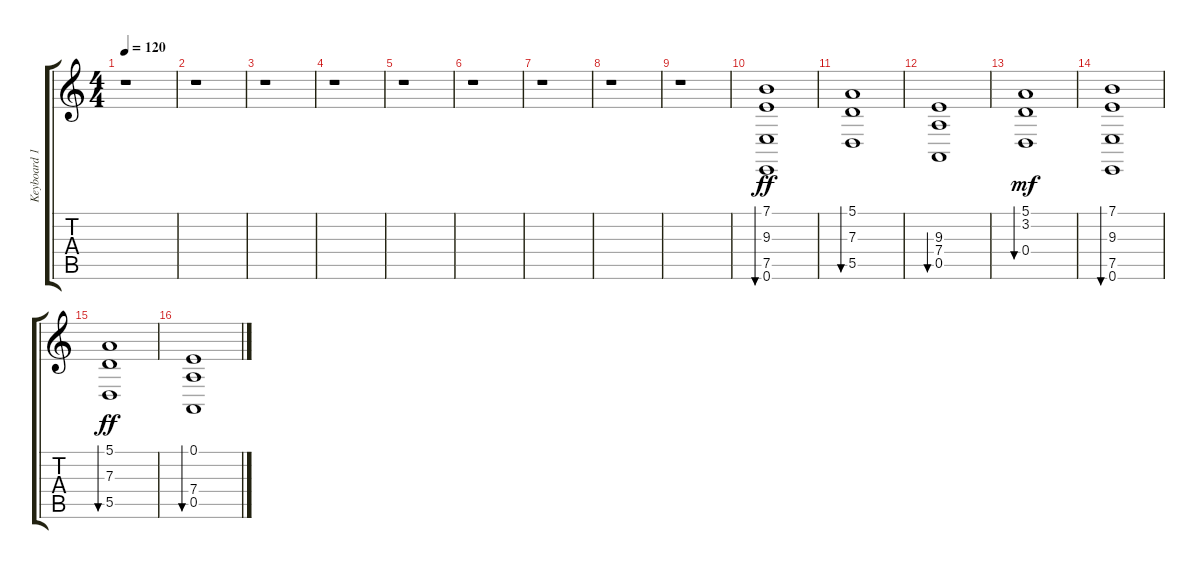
\track ("Keyboard 1" "Keyboard 1") {instrument acousticgrandpiano}
\staff {score tabs}
\tuning (E4 B3 G3 D3 A2 E2) {hide}
\ts (4 4)
\tempo 120
\clef g2
\ks c
r.1{dy f} |
r.1 |
r.1 |
r.1 |
r.1 |
r.1 |
r.1 |
r.1 |
r.1 |
(7.1 9.3 7.5 0.6).1{bu 240 dy ff} |
(5.1 7.3 5.5).1{bu 240} |
(9.3 7.4 0.5).1{bu 240} |
(5.1 3.2 0.4).1{bu 240 dy mf} |
(7.1 9.3 7.5 0.6).1{bu 240} |
(5.1 7.3 5.5).1{bu 240 dy ff} |
(0.1 7.4 0.5).1{bu 240}
